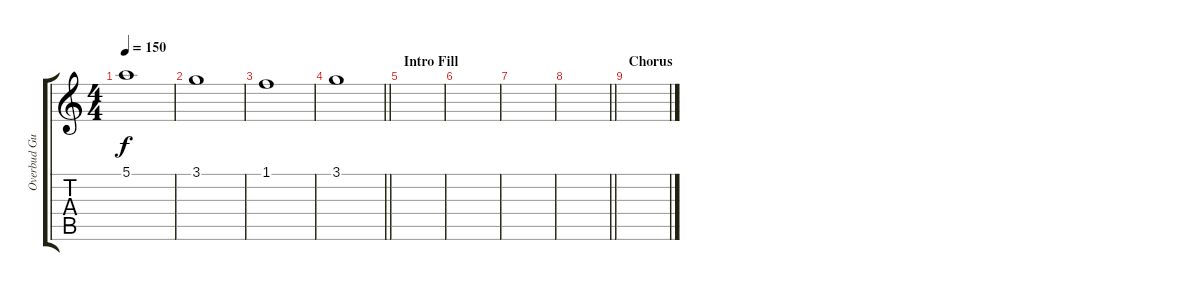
\track ("Overbud Guitar" "Overbud Gu") {instrument overdrivenguitar}
\staff {score tabs}
\tuning (E4 B3 G3 D3 A2 E2) {hide}
\ts (4 4)
\tempo 150
\clef g2
\ks c
5.1.1{dy f} |
3.1.1 |
1.1.1 |
\barLineRight lightlight
3.1.1 |
\section ("" "Intro Fill")
|
|
|
\barLineRight lightlight
|
\section ("" "Chorus")
